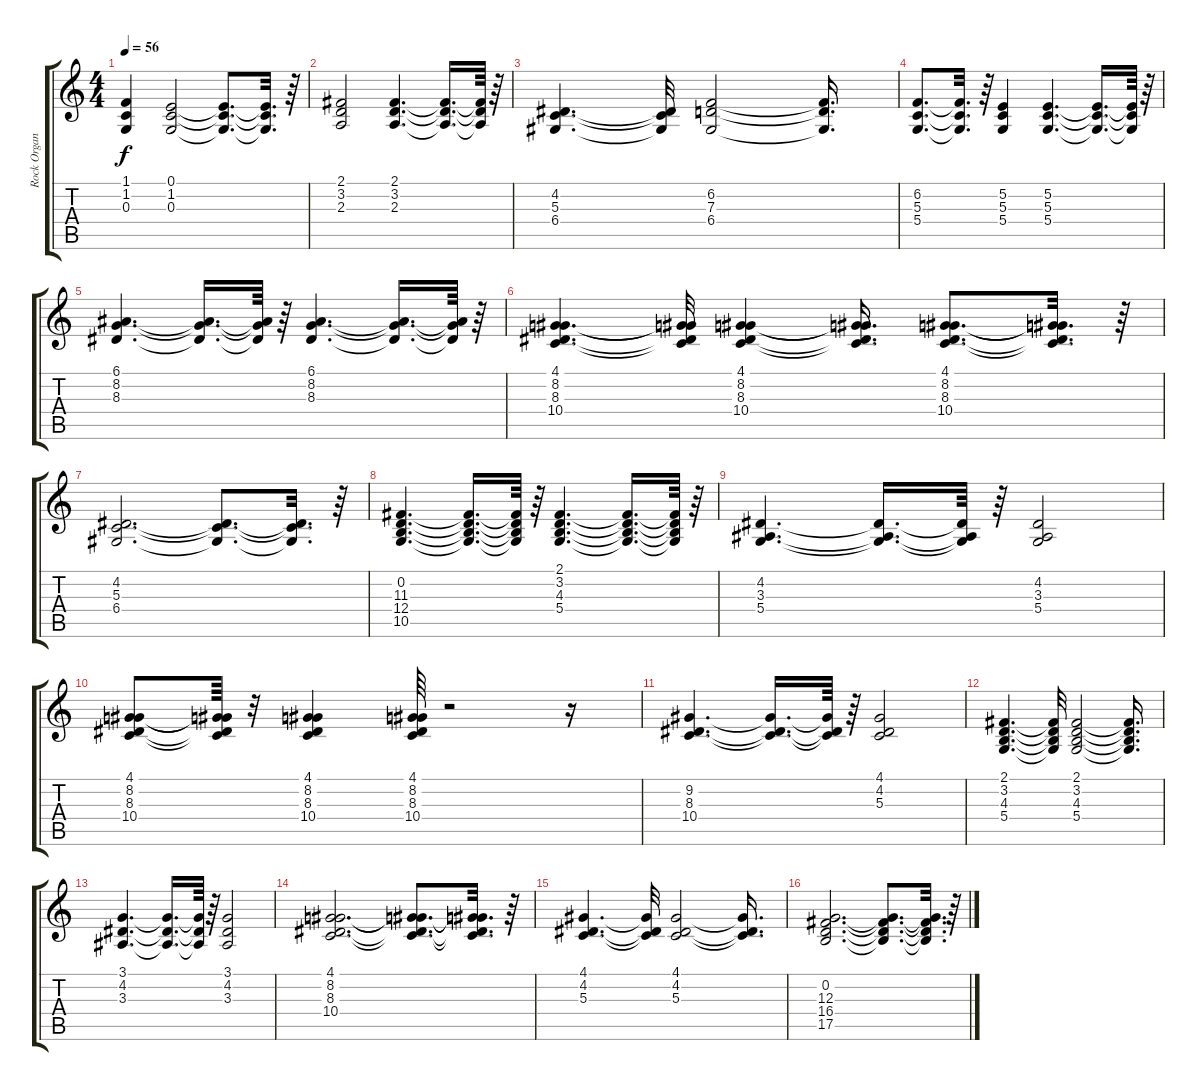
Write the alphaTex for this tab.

\track ("Rock Organ" "Rock Organ") {instrument rockorgan}
\staff {score tabs}
\tuning (E4 B3 G3 D3 A2 E2) {hide}
\ts (4 4)
\tempo 56
\clef g2
\ks c
(1.1 1.2 0.3).4{dy f} (0.1 1.2 0.3).2 (0.1{t} 1.2{t} 0.3{t}).8{d} (0.1{t} 1.2{t} 0.3{t}).32{d} r.64 |
(2.1 3.2 2.3).2 (2.1 3.2 2.3).4{d} (2.1{t} 3.2{t} 2.3{t}).16{d} (2.1{t} 3.2{t} 2.3{t}).64 r.64 |
(4.2 5.3 6.4).4{d} (4.2{t} 5.3{t} 6.4{t}).32 (6.2 7.3 6.4).2 (6.2{t} 7.3{t} 6.4{t}).16{d} |
(6.2 5.3 5.4).8{d} (6.2{t} 5.3{t} 5.4{t}).32{d} r.64 (5.2 5.3 5.4).4 (5.2 5.3 5.4).4{d} (5.2{t} 5.3{t} 5.4{t}).16{d} (5.2{t} 5.3{t} 5.4{t}).64 r.64 |
(6.1 8.2 8.3).4{d} (6.1{t} 8.2{t} 8.3{t}).16{d} (6.1{t} 8.2{t} 8.3{t}).64 r.64 (6.1 8.2 8.3).4{d} (6.1{t} 8.2{t} 8.3{t}).16{d} (6.1{t} 8.2{t} 8.3{t}).64 r.64 |
(4.1 8.2 8.3 10.4).4{d} (4.1{t} 8.2{t} 8.3{t} 10.4{t}).32 (4.1 8.2 8.3 10.4).4 (4.1{t} 8.2{t} 8.3{t} 10.4{t}).16{d} (4.1 8.2 8.3 10.4).8{d} (4.1{t} 8.2{t} 8.3{t} 10.4{t}).32{d} r.64 |
(4.2 5.3 6.4).2{d} (4.2{t} 5.3{t} 6.4{t}).8{d} (4.2{t} 5.3{t} 6.4{t}).32{d} r.64 |
(0.2 11.3 12.4 10.5).4{d} (0.2{t} 11.3{t} 12.4{t} 10.5{t}).16{d} (0.2{t} 11.3{t} 12.4{t} 10.5{t}).64 r.64 (2.1 3.2 4.3 5.4).4{d} (2.1{t} 3.2{t} 4.3{t} 5.4{t}).16{d} (2.1{t} 3.2{t} 4.3{t} 5.4{t}).64 r.64 |
(4.2 3.3 5.4).4{d} (4.2{t} 3.3{t} 5.4{t}).16{d} (4.2{t} 3.3{t} 5.4{t}).64 r.64 (4.2 3.3 5.4).2 |
(4.1 8.2 8.3 10.4).8 (4.1{t} 8.2{t} 8.3{t} 10.4{t}).64 r.32 (4.1 8.2 8.3 10.4).4 (4.1 8.2 8.3 10.4).64 r.2 r.16 |
(9.2 8.3 10.4).4{d} (9.2{t} 8.3{t} 10.4{t}).16{d} (9.2{t} 8.3{t} 10.4{t}).64 r.64 (4.1 4.2 5.3).2 |
(2.1 3.2 4.3 5.4).4{d} (2.1{t} 3.2{t} 4.3{t} 5.4{t}).32 (2.1 3.2 4.3 5.4).2 (2.1{t} 3.2{t} 4.3{t} 5.4{t}).16{d} |
(3.1 4.2 3.3).4{d} (3.1{t} 4.2{t} 3.3{t}).16{d} (3.1{t} 4.2{t} 3.3{t}).64 r.64 (3.1 4.2 3.3).2 |
(4.1 8.2 8.3 10.4).2{d} (4.1{t} 8.2{t} 8.3{t} 10.4{t}).8{d} (4.1{t} 8.2{t} 8.3{t} 10.4{t}).32{d} r.64 |
(4.1 4.2 5.3).4{d} (4.1{t} 4.2{t} 5.3{t}).32 (4.1 4.2 5.3).2 (4.1{t} 4.2{t} 5.3{t}).16{d} |
(0.2 12.3 16.4 17.5).2{d} (0.2{t} 12.3{t} 16.4{t} 17.5{t}).8{d} (0.2{t} 12.3{t} 16.4{t} 17.5{t}).32{d} r.64
